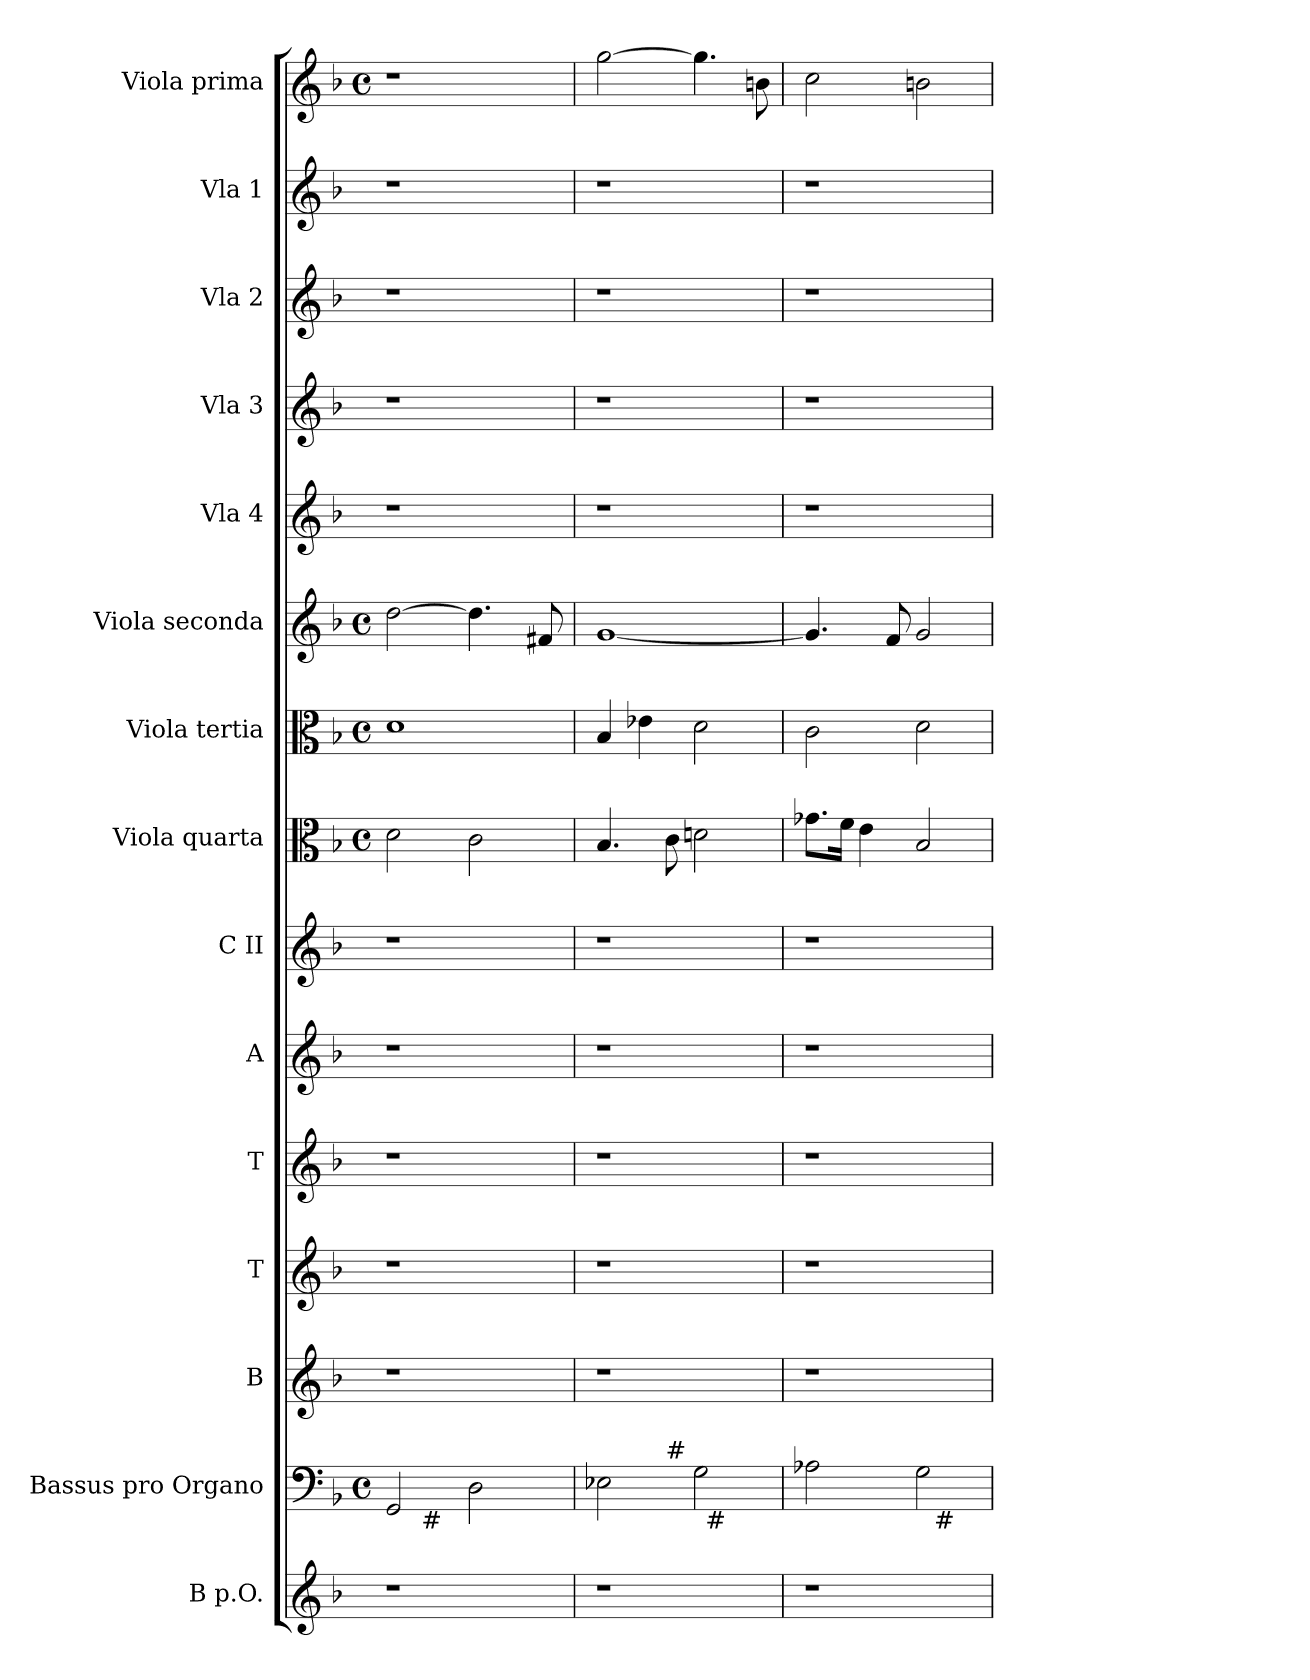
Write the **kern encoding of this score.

**kern	**kern	**kern	**kern	**kern	**kern	**kern	**kern	**kern	**kern	**kern	**kern	**kern	**kern	**kern
*part15	*part14	*part13	*part12	*part11	*part10	*part9	*part8	*part7	*part6	*part5	*part4	*part3	*part2	*part1
*staff15	*staff14	*staff13	*staff12	*staff11	*staff10	*staff9	*staff8	*staff7	*staff6	*staff5	*staff4	*staff3	*staff2	*staff1
*I"B p.O.	*I"Bassus pro Organo	*I"B	*I"T	*I"T	*I"A	*I"C II	*I"Viola quarta	*I"Viola tertia	*I"Viola seconda	*I"Vla 4	*I"Vla 3	*I"Vla 2	*I"Vla 1	*I"Viola prima
*I'B p.O.	*I'B p.O.	*I'B	*I'T	*I'T	*I'A	*I'C II	*I'Vla 4	*I'Vla 3	*I'Vla 2	*I'Vla 4	*I'Vla 3	*I'Vla 2	*I'Vla 1	*I'Vla 1
*clefG2	*clefF4	*clefG2	*clefG2	*clefG2	*clefG2	*clefG2	*clefC3	*clefC3	*clefG2	*clefG2	*clefG2	*clefG2	*clefG2	*clefG2
*k[b-]	*k[b-]	*k[b-]	*k[b-]	*k[b-]	*k[b-]	*k[b-]	*k[b-]	*k[b-]	*k[b-]	*k[b-]	*k[b-]	*k[b-]	*k[b-]	*k[b-]
*F:	*F:	*F:	*F:	*F:	*F:	*F:	*F:	*F:	*F:	*F:	*F:	*F:	*F:	*F:
*	*M4/4	*	*	*	*	*	*M4/4	*M4/4	*M4/4	*	*	*	*	*M4/4
*	*met(c)	*	*	*	*	*	*met(c)	*met(c)	*met(c)	*	*	*	*	*met(c)
=1	=1	=1	=1	=1	=1	=1	=1	=1	=1	=1	=1	=1	=1	=1
!	!LO:TX:a:t=Tobias Haak 2024	!	!	!	!	!	!	!	!	!	!	!	!	!
!	!LO:TX:a:t=#	!	!	!	!	!	!	!	!	!	!	!	!	!
!	!LO:TX:a:t=!	!	!	!	!	!	!	!	!	!	!	!	!	!
!	!LO:TX:b:t=!	!	!	!	!	!	!	!	!	!	!	!	!	!
*	*^	*	*	*	*	*	*	*	*	*	*	*	*	*
1r	2GG/	8.ryy	1r	1r	1r	1r	1r	2d\	1d	[>2dd\	1r	1r	1r	1r	1r
!	!	!LO:TX:b:t=#	!	!	!	!	!	!	!	!	!	!	!	!	!
.	.	2ryy	.	.	.	.	.	.	.	.	.	.	.	.	.
.	2D\	.	.	.	.	.	.	2c\	.	4.dd\]	.	.	.	.	.
.	.	4ryy	.	.	.	.	.	.	.	.	.	.	.	.	.
.	.	.	.	.	.	.	.	.	.	8f#X/	.	.	.	.	.
.	.	16ryy	.	.	.	.	.	.	.	.	.	.	.	.	.
=2	=2	=2	=2	=2	=2	=2	=2	=2	=2	=2	=2	=2	=2	=2	=2
*	*	*^	*	*	*	*	*	*	*	*	*	*	*	*	*
1r	2E-X\	4.ryy	2ryy	1r	1r	1r	1r	1r	4.B-/	4B-/	[<1g	1r	1r	1r	1r	[>2gg\
.	.	.	.	.	.	.	.	.	.	4e-X\	.	.	.	.	.	.
!	!	!LO:TX:a:t=#	!	!	!	!	!	!	!	!	!	!	!	!	!	!
.	.	2ryy	.	.	.	.	.	.	8c\	.	.	.	.	.	.	.
.	2G\	.	32ryy	.	.	.	.	.	2dn\	2d\	.	.	.	.	.	4.gg\]
!	!	!	!LO:TX:b:t=#	!	!	!	!	!	!	!	!	!	!	!	!	!
.	.	.	4...ryy	.	.	.	.	.	.	.	.	.	.	.	.	.
.	.	8ryy	.	.	.	.	.	.	.	.	.	.	.	.	.	8bn\
*	*	*v	*v	*	*	*	*	*	*	*	*	*	*	*	*	*
=3	=3	=3	=3	=3	=3	=3	=3	=3	=3	=3	=3	=3	=3	=3	=3
1r	2A-X\	2ryy	1r	1r	1r	1r	1r	8.g-X\L	2c\	4.g/]	1r	1r	1r	1r	2cc\
.	.	.	.	.	.	.	.	16f\Jk	.	.	.	.	.	.	.
.	.	.	.	.	.	.	.	4e\	.	.	.	.	.	.	.
.	.	.	.	.	.	.	.	.	.	8f/	.	.	.	.	.
.	2G\	16ryy	.	.	.	.	.	2B-/	2d\	2g/	.	.	.	.	2bn\
!	!	!LO:TX:b:t=#	!	!	!	!	!	!	!	!	!	!	!	!	!
.	.	4..ryy	.	.	.	.	.	.	.	.	.	.	.	.	.
*	*v	*v	*	*	*	*	*	*	*	*	*	*	*	*	*
=	=	=	=	=	=	=	=	=	=	=	=	=	=	=
*-	*-	*-	*-	*-	*-	*-	*-	*-	*-	*-	*-	*-	*-	*-
